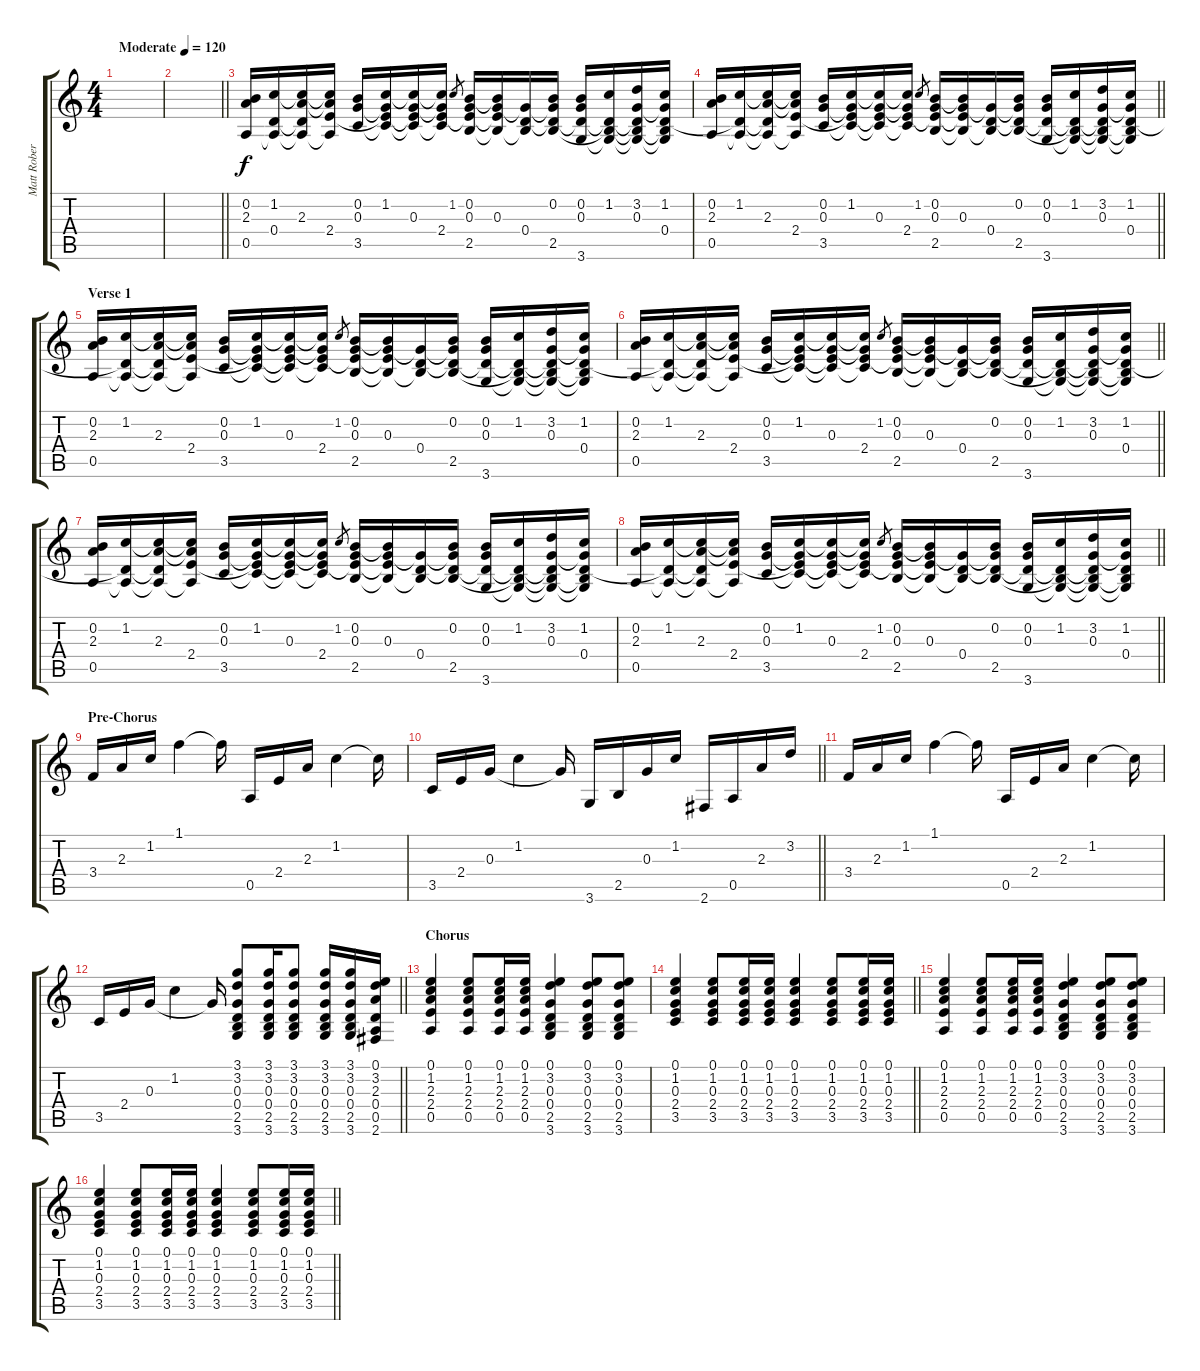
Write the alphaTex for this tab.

\track ("Matt Roberts(lead guitar)" "Matt Rober") {instrument acousticguitarsteel}
\staff {score tabs}
\tuning (E4 B3 G3 D3 A2 E2) {hide}
\ts (4 4)
\tempo (120 "Moderate")
\tempo 73
\tempo (120 "Moderate")
\clef g2
\ks c
|
\barLineRight lightlight
|
\section ("" "")
(0.2 2.3 0.5).16 (1.2 0.4 0.5{t}).16 (1.2{t} 2.3 0.4{t} 0.5{t}).16 (1.2{t} 2.3{t} 2.4 0.5{t}).16 (0.2 0.3 3.5).16 (1.2 0.3{t} 2.4{t} 3.5{t}).16 (1.2{t} 0.3 2.4{t} 3.5{t}).16 (1.2{t} 0.3{t} 2.4 3.5{t}).16 1.2.8{gr} (0.2 0.3 2.4{t} 2.5).16 (0.2{t} 0.3 2.4{t} 2.5{t}).16 (0.3{t} 0.4 2.5{t}).16 (0.2 0.3{t} 0.4{t} 2.5).16 (0.2 0.3 0.4{t} 3.6).16 (1.2 0.4{t} 2.5{t} 3.6{t}).16 (3.2 0.3 0.4{t} 2.5{t} 3.6{t}).16 (1.2 0.3{t} 0.4 2.5{t} 3.6{t}).16 |
\barLineRight lightlight
(0.2 2.3 0.5).16 (1.2 0.4{t} 0.5{t}).16 (1.2{t} 2.3 0.4{t} 0.5{t}).16 (1.2{t} 2.3{t} 2.4 0.5{t}).16 (0.2 0.3 3.5).16 (1.2 0.3{t} 2.4{t} 3.5{t}).16 (1.2{t} 0.3 2.4{t} 3.5{t}).16 (1.2{t} 0.3{t} 2.4 3.5{t}).16 1.2.8{gr} (0.2 0.3 2.4{t} 2.5).16 (0.2{t} 0.3 2.4{t} 2.5{t}).16 (0.3{t} 0.4 2.5{t}).16 (0.2 0.3{t} 0.4{t} 2.5).16 (0.2 0.3 0.4{t} 3.6).16 (1.2 0.4{t} 2.5{t} 3.6{t}).16 (3.2 0.3 0.4{t} 2.5{t} 3.6{t}).16 (1.2 0.3{t} 0.4 2.5{t} 3.6{t}).16 |
\section ("" "Verse 1")
(0.2 2.3 0.5).16 (1.2 0.4{t} 0.5{t}).16 (1.2{t} 2.3 0.4{t} 0.5{t}).16 (1.2{t} 2.3{t} 2.4 0.5{t}).16 (0.2 0.3 3.5).16 (1.2 0.3{t} 2.4{t} 3.5{t}).16 (1.2{t} 0.3 2.4{t} 3.5{t}).16 (1.2{t} 0.3{t} 2.4 3.5{t}).16 1.2.8{gr} (0.2 0.3 2.4{t} 2.5).16 (0.2{t} 0.3 2.4{t} 2.5{t}).16 (0.3{t} 0.4 2.5{t}).16 (0.2 0.3{t} 0.4{t} 2.5).16 (0.2 0.3 0.4{t} 3.6).16 (1.2 0.4{t} 2.5{t} 3.6{t}).16 (3.2 0.3 0.4{t} 2.5{t} 3.6{t}).16 (1.2 0.3{t} 0.4 2.5{t} 3.6{t}).16 |
\barLineRight lightlight
(0.2 2.3 0.5).16 (1.2 0.4{t} 0.5{t}).16 (1.2{t} 2.3 0.4{t} 0.5{t}).16 (1.2{t} 2.3{t} 2.4 0.5{t}).16 (0.2 0.3 3.5).16 (1.2 0.3{t} 2.4{t} 3.5{t}).16 (1.2{t} 0.3 2.4{t} 3.5{t}).16 (1.2{t} 0.3{t} 2.4 3.5{t}).16 1.2.8{gr} (0.2 0.3 2.4{t} 2.5).16 (0.2{t} 0.3 2.4{t} 2.5{t}).16 (0.3{t} 0.4 2.5{t}).16 (0.2 0.3{t} 0.4{t} 2.5).16 (0.2 0.3 0.4{t} 3.6).16 (1.2 0.4{t} 2.5{t} 3.6{t}).16 (3.2 0.3 0.4{t} 2.5{t} 3.6{t}).16 (1.2 0.3{t} 0.4 2.5{t} 3.6{t}).16 |
(0.2 2.3 0.5).16 (1.2 0.4{t} 0.5{t}).16 (1.2{t} 2.3 0.4{t} 0.5{t}).16 (1.2{t} 2.3{t} 2.4 0.5{t}).16 (0.2 0.3 3.5).16 (1.2 0.3{t} 2.4{t} 3.5{t}).16 (1.2{t} 0.3 2.4{t} 3.5{t}).16 (1.2{t} 0.3{t} 2.4 3.5{t}).16 1.2.8{gr} (0.2 0.3 2.4{t} 2.5).16 (0.2{t} 0.3 2.4{t} 2.5{t}).16 (0.3{t} 0.4 2.5{t}).16 (0.2 0.3{t} 0.4{t} 2.5).16 (0.2 0.3 0.4{t} 3.6).16 (1.2 0.4{t} 2.5{t} 3.6{t}).16 (3.2 0.3 0.4{t} 2.5{t} 3.6{t}).16 (1.2 0.3{t} 0.4 2.5{t} 3.6{t}).16 |
\barLineRight lightlight
(0.2 2.3 0.5).16 (1.2 0.4{t} 0.5{t}).16 (1.2{t} 2.3 0.4{t} 0.5{t}).16 (1.2{t} 2.3{t} 2.4 0.5{t}).16 (0.2 0.3 3.5).16 (1.2 0.3{t} 2.4{t} 3.5{t}).16 (1.2{t} 0.3 2.4{t} 3.5{t}).16 (1.2{t} 0.3{t} 2.4 3.5{t}).16 1.2.8{gr} (0.2 0.3 2.4{t} 2.5).16 (0.2{t} 0.3 2.4{t} 2.5{t}).16 (0.3{t} 0.4 2.5{t}).16 (0.2 0.3{t} 0.4{t} 2.5).16 (0.2 0.3 0.4{t} 3.6).16 (1.2 0.4{t} 2.5{t} 3.6{t}).16 (3.2 0.3 0.4{t} 2.5{t} 3.6{t}).16 (1.2 0.3{t} 0.4 2.5{t} 3.6{t}).16 |
\section ("" "Pre-Chorus")
3.4.16 2.3.16 1.2.16 1.1.4 1.1{t}.16 0.5.16 2.4.16 2.3.16 1.2.4 1.2{t}.16 |
\barLineRight lightlight
3.5.16 2.4.16 0.3.16 1.2.4 0.3{t}.16 3.6.16 2.5.16 0.3.16 1.2.16 2.6.16 0.5.16 2.3.16 3.2.16 |
3.4.16 2.3.16 1.2.16 1.1.4 1.1{t}.16 0.5.16 2.4.16 2.3.16 1.2.4 1.2{t}.16 |
\barLineRight lightlight
3.5.16 2.4.16 0.3.16 1.2.4 0.3{t}.16 (3.1 3.2 0.3 0.4 2.5 3.6).8 (3.1 3.2 0.3 0.4 2.5 3.6).16 (3.1 3.2 0.3 0.4 2.5 3.6).8 (3.1 3.2 0.3 0.4 2.5 3.6).16 (3.1 3.2 0.3 0.4 2.5 3.6).16 (0.1 3.2 2.3 0.4 0.5 2.6).16 |
\section ("" "Chorus")
(0.1 1.2 2.3 2.4 0.5).4 (0.1 1.2 2.3 2.4 0.5).8 (0.1 1.2 2.3 2.4 0.5).16 (0.1 1.2 2.3 2.4 0.5).16 (0.1 3.2 0.3 0.4 2.5 3.6).4 (0.1 3.2 0.3 0.4 2.5 3.6).8 (0.1 3.2 0.3 0.4 2.5 3.6).8 |
\barLineRight lightlight
(0.1 1.2 0.3 2.4 3.5).4 (0.1 1.2 0.3 2.4 3.5).8 (0.1 1.2 0.3 2.4 3.5).16 (0.1 1.2 0.3 2.4 3.5).16 (0.1 1.2 0.3 2.4 3.5).4 (0.1 1.2 0.3 2.4 3.5).8 (0.1 1.2 0.3 2.4 3.5).16 (0.1 1.2 0.3 2.4 3.5).16 |
(0.1 1.2 2.3 2.4 0.5).4 (0.1 1.2 2.3 2.4 0.5).8 (0.1 1.2 2.3 2.4 0.5).16 (0.1 1.2 2.3 2.4 0.5).16 (0.1 3.2 0.3 0.4 2.5 3.6).4 (0.1 3.2 0.3 0.4 2.5 3.6).8 (0.1 3.2 0.3 0.4 2.5 3.6).8 |
\barLineRight lightlight
(0.1 1.2 0.3 2.4 3.5).4 (0.1 1.2 0.3 2.4 3.5).8 (0.1 1.2 0.3 2.4 3.5).16 (0.1 1.2 0.3 2.4 3.5).16 (0.1 1.2 0.3 2.4 3.5).4 (0.1 1.2 0.3 2.4 3.5).8 (0.1 1.2 0.3 2.4 3.5).16 (0.1 1.2 0.3 2.4 3.5).16
